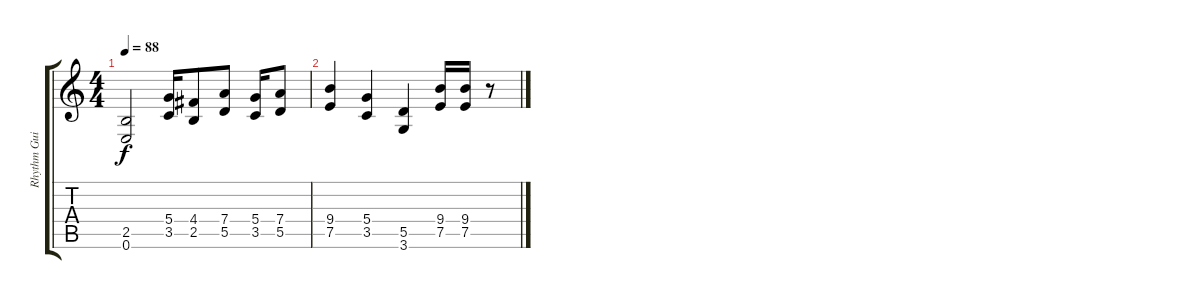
\track ("Rhythm Guitar" "Rhythm Gui") {instrument distortionguitar}
\staff {score tabs}
\tuning (E4 B3 G3 D3 A2 E2) {hide}
\ts (4 4)
\tempo 88
\clef g2
\ks c
(2.5 0.6).2{dy f} (5.4 3.5).16 (4.4 2.5).8 (7.4 5.5).8 (5.4 3.5).16 (7.4 5.5).8 |
(9.4 7.5).4 (5.4 3.5).4 (5.5 3.6).4 (9.4 7.5).16 (9.4 7.5).16 r.8
